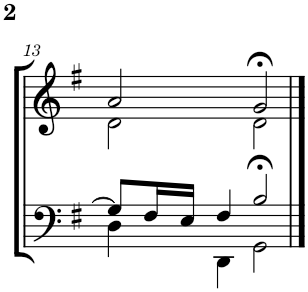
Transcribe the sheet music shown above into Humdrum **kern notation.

**kern	**kern
*part2	*part1
*staff2	*staff1
*I"Tenor/Baß	*I"Sopran/Alt
!!LO:PB:g=z
*clefF4	*clefG2
*k[f#]	*k[f#]
*M4/4	*M4/4
=13	=13
*^	*^
8G/L]	4D\	2a/	2d\
16F#/L	.	.	.
16E/JJ	.	.	.
4F#/	4DD\	.	.
2B/	2GG>\	2g>/	2d\
*v	*v	*	*
*	*v	*v
==	==
*-	*-
